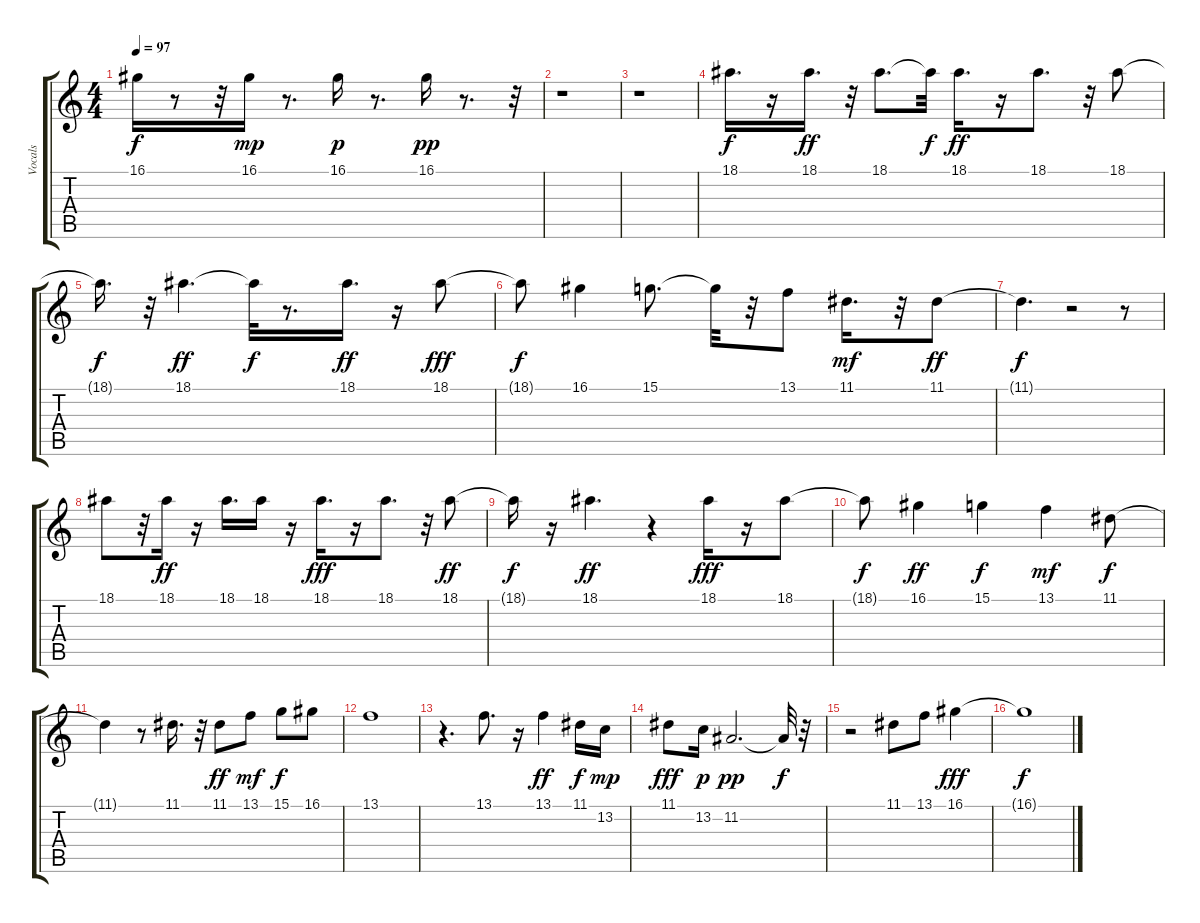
\track ("Vocals" "Vocals") {instrument whistle}
\staff {score tabs}
\tuning (E4 B3 G3 D3 A2 E2) {hide}
\ts (4 4)
\tempo 97
\clef g2
\ks c
16.1{t}.16{dy f} r.8 r.32 16.1.16{dy mp} r.8{d} 16.1.16{dy p} r.8{d} 16.1.16{dy pp} r.8{d} r.32 |
r.1 |
r.1 |
18.1.16{d dy f instrument electricpiano2} r.16 18.1.16{d dy ff} r.32 18.1.8{d} 18.1{t}.32{dy f} 18.1.16{d dy ff} r.16 18.1.8{d} r.32 18.1.8 |
18.1{t}.16{d dy f} r.32 18.1.4{d dy ff} 18.1{t}.32{dy f} r.8{d} 18.1.16{d dy ff} r.16 18.1.8{dy fff} |
18.1{t}.8{dy f} 16.1.4 15.1.8{d} 15.1{t}.32 r.32 13.1.8 11.1.16{d dy mf} r.32 11.1.8{dy ff} |
11.1{t}.4{d dy f} r.2 r.8 |
18.1.8 r.32 18.1.16{dy ff} r.16 18.1.16{d} 18.1.16 r.16 18.1.16{d dy fff} r.16 18.1.8{d} r.32 18.1.8{dy ff} |
18.1{t}.16{dy f} r.16 18.1.4{d dy ff} r.4 18.1.16{dy fff} r.16 18.1.8 |
18.1{t}.8{dy f} 16.1.4{dy ff} 15.1.4{dy f} 13.1.4{dy mf} 11.1.8{dy f} |
11.1{t}.4 r.8 11.1.16{d} r.32 11.1.8{dy ff} 13.1.8{dy mf} 15.1.8{dy f} 16.1.8 |
13.1.1 |
r.4{d} 13.1.8{d} r.16 13.1.4{dy ff} 11.1.16{dy f} 13.2.16{dy mp} |
11.1.8{dy fff} 13.2.16{dy p} 11.2.2{d dy pp} 11.2{t}.32{dy f} r.32 |
r.2 11.1.8{instrument whistle} 13.1.8 16.1.4{dy fff} |
16.1{t}.1{dy f}
